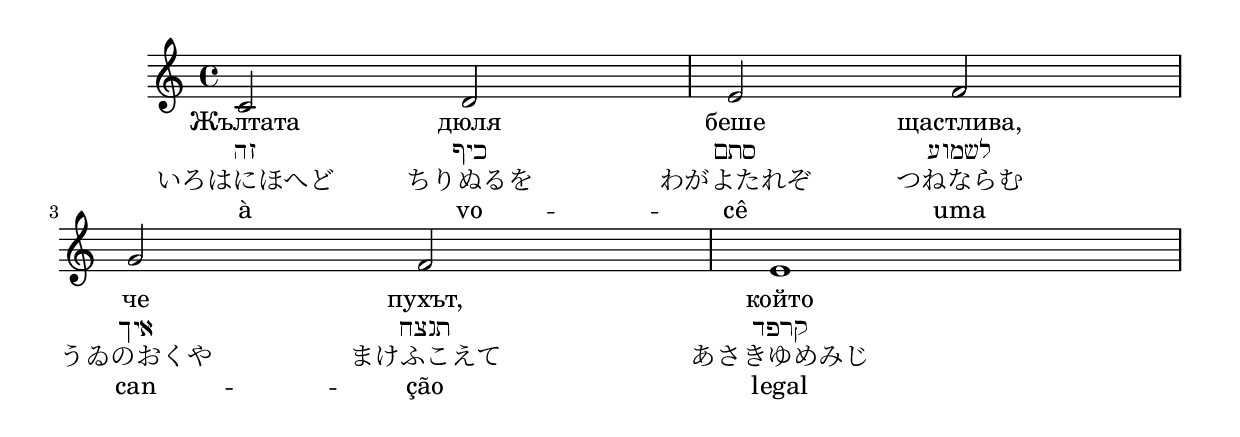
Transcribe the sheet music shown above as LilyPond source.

%% Do not edit this file; it is auto-generated from input/new
%% This file is in the public domain.
%% Note: this file works from version 2.12.0
\version "2.13.1"

%% Edit this file using a Unicode aware editor, such as GVIM, GEDIT, Emacs

%{

You may have to install additional fonts.

Red Hat Fedora

    taipeifonts fonts-xorg-truetype ttfonts-ja fonts-arabic \
   ttfonts-zh_CN fonts-ja fonts-hebrew 

Debian GNU/Linux

   apt-get install emacs-intl-fonts xfonts-intl-.* \
  ttf-kochi-gothic ttf-kochi-mincho \
  xfonts-bolkhov-75dpi xfonts-cronyx-100dpi xfonts-cronyx-75dpi 
%} 

\header {
  lsrtags = "text"
  texidoc = "Various scripts may be used for texts (like titles and
lyrics) by entering them in UTF-8 encoding, and using a Pango based
backend.  Depending on the fonts installed, this fragment will
render Bulgarian (Cyrillic), Hebrew, Japanese and Portuguese.
"
  doctitle = "UTF-8"
} % begin verbatim


% end verbatim - this comment is a hack to prevent texinfo.tex
% from choking on non-European UTF-8 subsets
% Cyrillic font
bulgarian = \lyricmode {
  Жълтата дюля беше щастлива, че пухът, който цъфна, замръзна като гьон.
}

hebrew = \lyricmode {
  זה כיף סתם לשמוע איך תנצח קרפד עץ טוב בגן.
}

japanese = \lyricmode {
  いろはにほへど ちりぬるを
  わがよたれぞ  つねならむ
  うゐのおくや  まけふこえて
  あさきゆめみじ ゑひもせず
}

% "a legal song to you"
portuguese = \lyricmode {
  à vo -- cê uma can -- ção legal
}

\relative c' {
  c2 d
  e2 f
  g2 f
  e1
}
\addlyrics { \bulgarian }
\addlyrics { \hebrew }
\addlyrics { \japanese }
\addlyrics { \portuguese }
